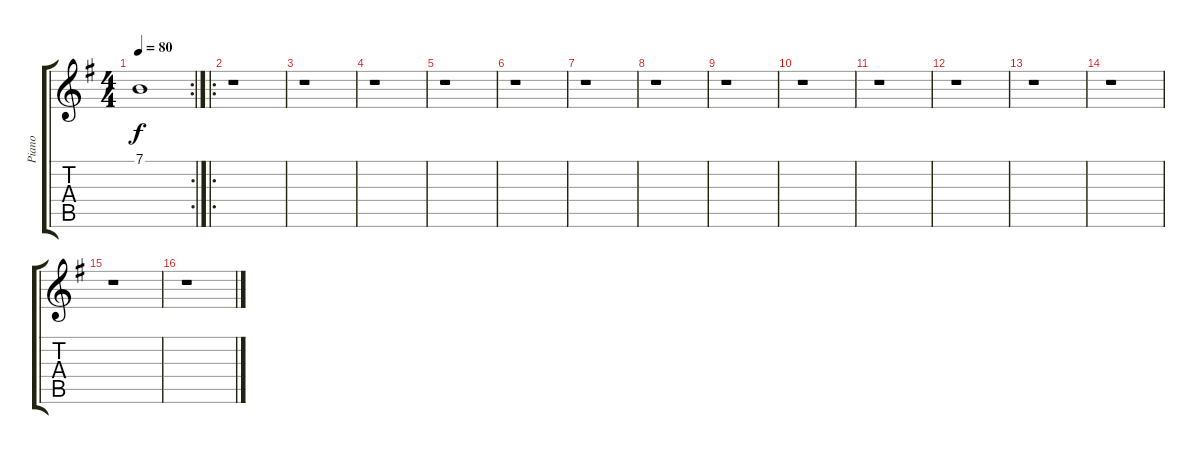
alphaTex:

\track ("Piano" "Piano") {instrument acousticgrandpiano}
\staff {score tabs}
\tuning (E4 B3 G3 D3 A2 E2) {hide}
\rc 2
\ts (4 4)
\tempo 80
\clef g2
\ks g
7.1.1{dy f} |
\ro
r.1 |
r.1 |
r.1 |
r.1 |
r.1 |
r.1 |
r.1 |
r.1 |
r.1 |
r.1 |
r.1 |
r.1 |
r.1 |
r.1 |
r.1
